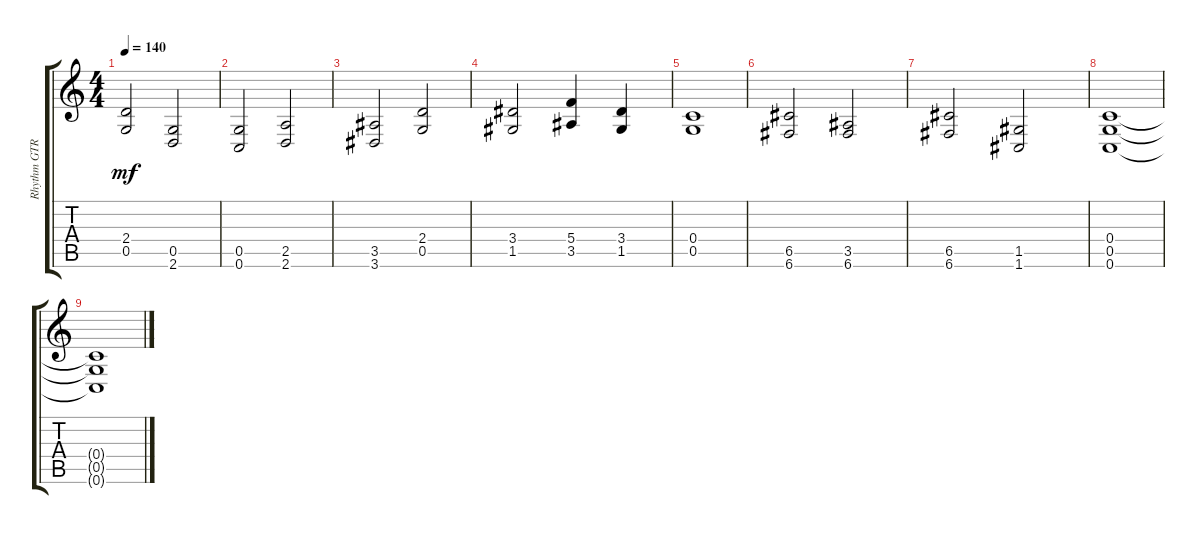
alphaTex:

\track ("Rhythm GTR 2" "Rhythm GTR") {instrument distortionguitar}
\staff {score tabs}
\tuning (D4 A3 F3 C3 G2 C2) {hide}
\ts (4 4)
\tempo 140
\clef g2
\ks aminor
(2.4 0.5).2{dy mf} (0.5 2.6).2 |
(0.5 0.6).2 (2.5 2.6).2 |
(3.5 3.6).2 (2.4 0.5).2 |
(3.4 1.5).2 (5.4 3.5).4 (3.4 1.5).4 |
(0.4 0.5).1 |
(6.5 6.6).2 (3.5 6.6).2 |
(6.5 6.6).2 (1.5 1.6).2 |
(0.4 0.5 0.6).1 |
(0.4{t} 0.5{t} 0.6{t}).1
